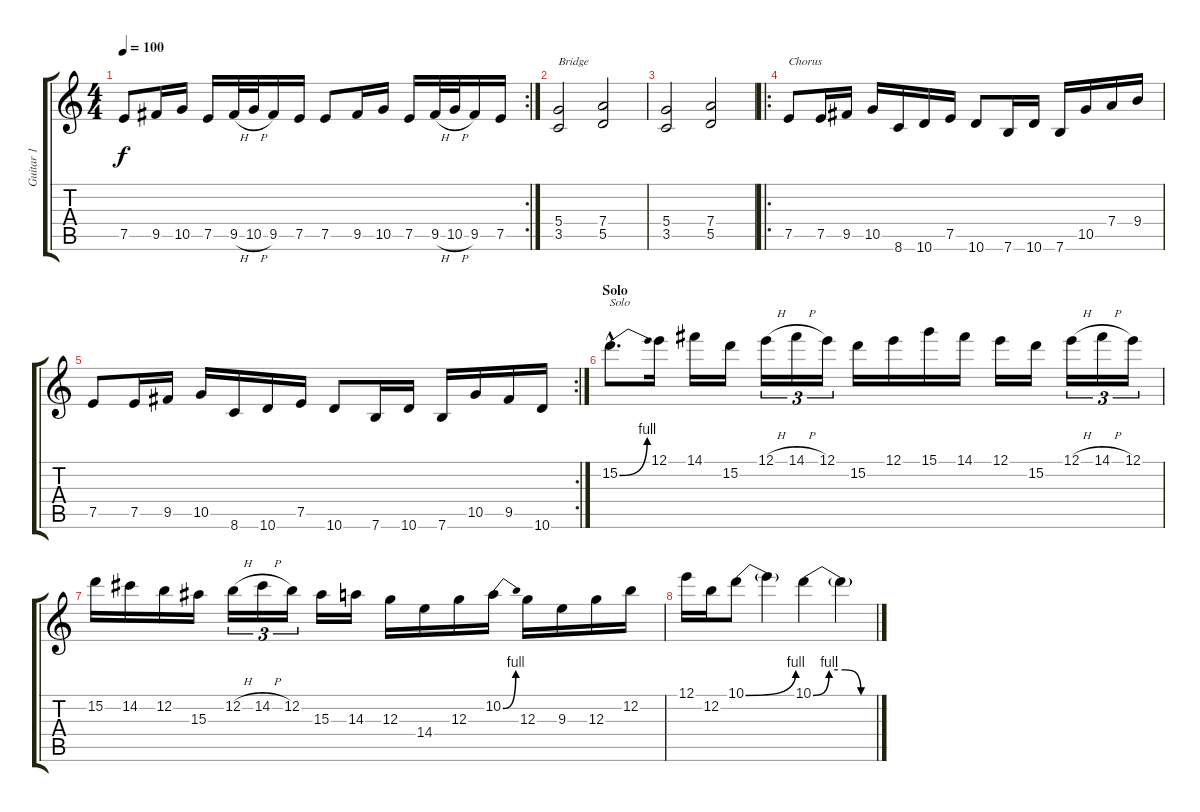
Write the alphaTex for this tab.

\track ("Guitar 1" "Guitar 1") {instrument overdrivenguitar}
\staff {score tabs}
\tuning (E4 B3 G3 D3 A2 E2) {hide}
\rc 2
\ts (4 4)
\tempo 100
\clef g2
\ks c
7.5.8{dy f} 9.5.16 10.5.16 7.5.16 9.5{h}.32 10.5{h}.32 9.5.16 7.5.16 7.5.8 9.5.16 10.5.16 7.5.16 9.5{h}.32 10.5{h}.32 9.5.16 7.5.16 |
(5.4 3.5).2{txt "Bridge"} (7.4 5.5).2 |
(5.4 3.5).2 (7.4 5.5).2 |
\ro
7.5.8{txt "Chorus"} 7.5.16 9.5.16 10.5.16 8.6.16 10.6.16 7.5.16 10.6.8 7.6.16 10.6.16 7.6.16 10.5.16 7.4.16 9.4.16 |
\rc 2
7.5.8 7.5.16 9.5.16 10.5.16 8.6.16 10.6.16 7.5.16 10.6.8 7.6.16 10.6.16 7.6.16 10.5.16 9.5.16 10.6.16 |
\section ("" "Solo")
15.2{be (bend 0 0 60 4) hac}.8{d txt "Solo"} 12.1.16 14.1.16 15.2.16 12.1{h}.16{tu (3 2)} 14.1{h}.16{tu (3 2)} 12.1.16{tu (3 2)} 15.2.16 12.1.16 15.1.16 14.1.16 12.1.16 15.2.16 12.1{h}.16{tu (3 2)} 14.1{h}.16{tu (3 2)} 12.1.16{tu (3 2)} |
15.2.16 14.2.16 12.2.16 15.3.16 12.2{h}.16{tu (3 2)} 14.2{h}.16{tu (3 2)} 12.2.16{tu (3 2)} 15.3.16 14.3.16 12.3.16 14.4.16 12.3.16 10.2{be (bend 0 0 60 4)}.16 12.3.16 9.3.16 12.3.16 12.2.16 |
12.1.16 12.2.16 10.1{be (bend 0 0 60 4)}.8 10.1{t}.4 10.1{be (custom 0 0 15 4 30 4 45 0 60 0)}.4 10.1{t}.4
